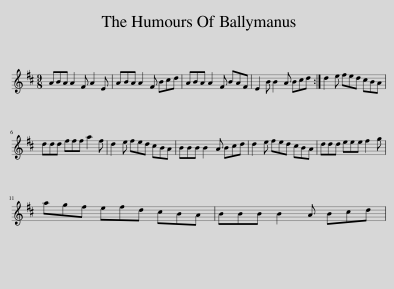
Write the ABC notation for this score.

X:1
L:1/8
M:9/8
I:linebreak $
K:D
V:1 treble
V:1
 ABA A2 F A2 E | ABA A2 F Bcd | ABA A2 F BAF | E2 B B2 A Bcd :| d2 e fed cBA |$ %5
 ddd fff a2 f | d2 e fed cBA | BBB B2 A Bcd | d2 e fed cBA | ddd eee f2 g |$ %10
 agf efd cBA | BBB B2 A Bcd | %12
